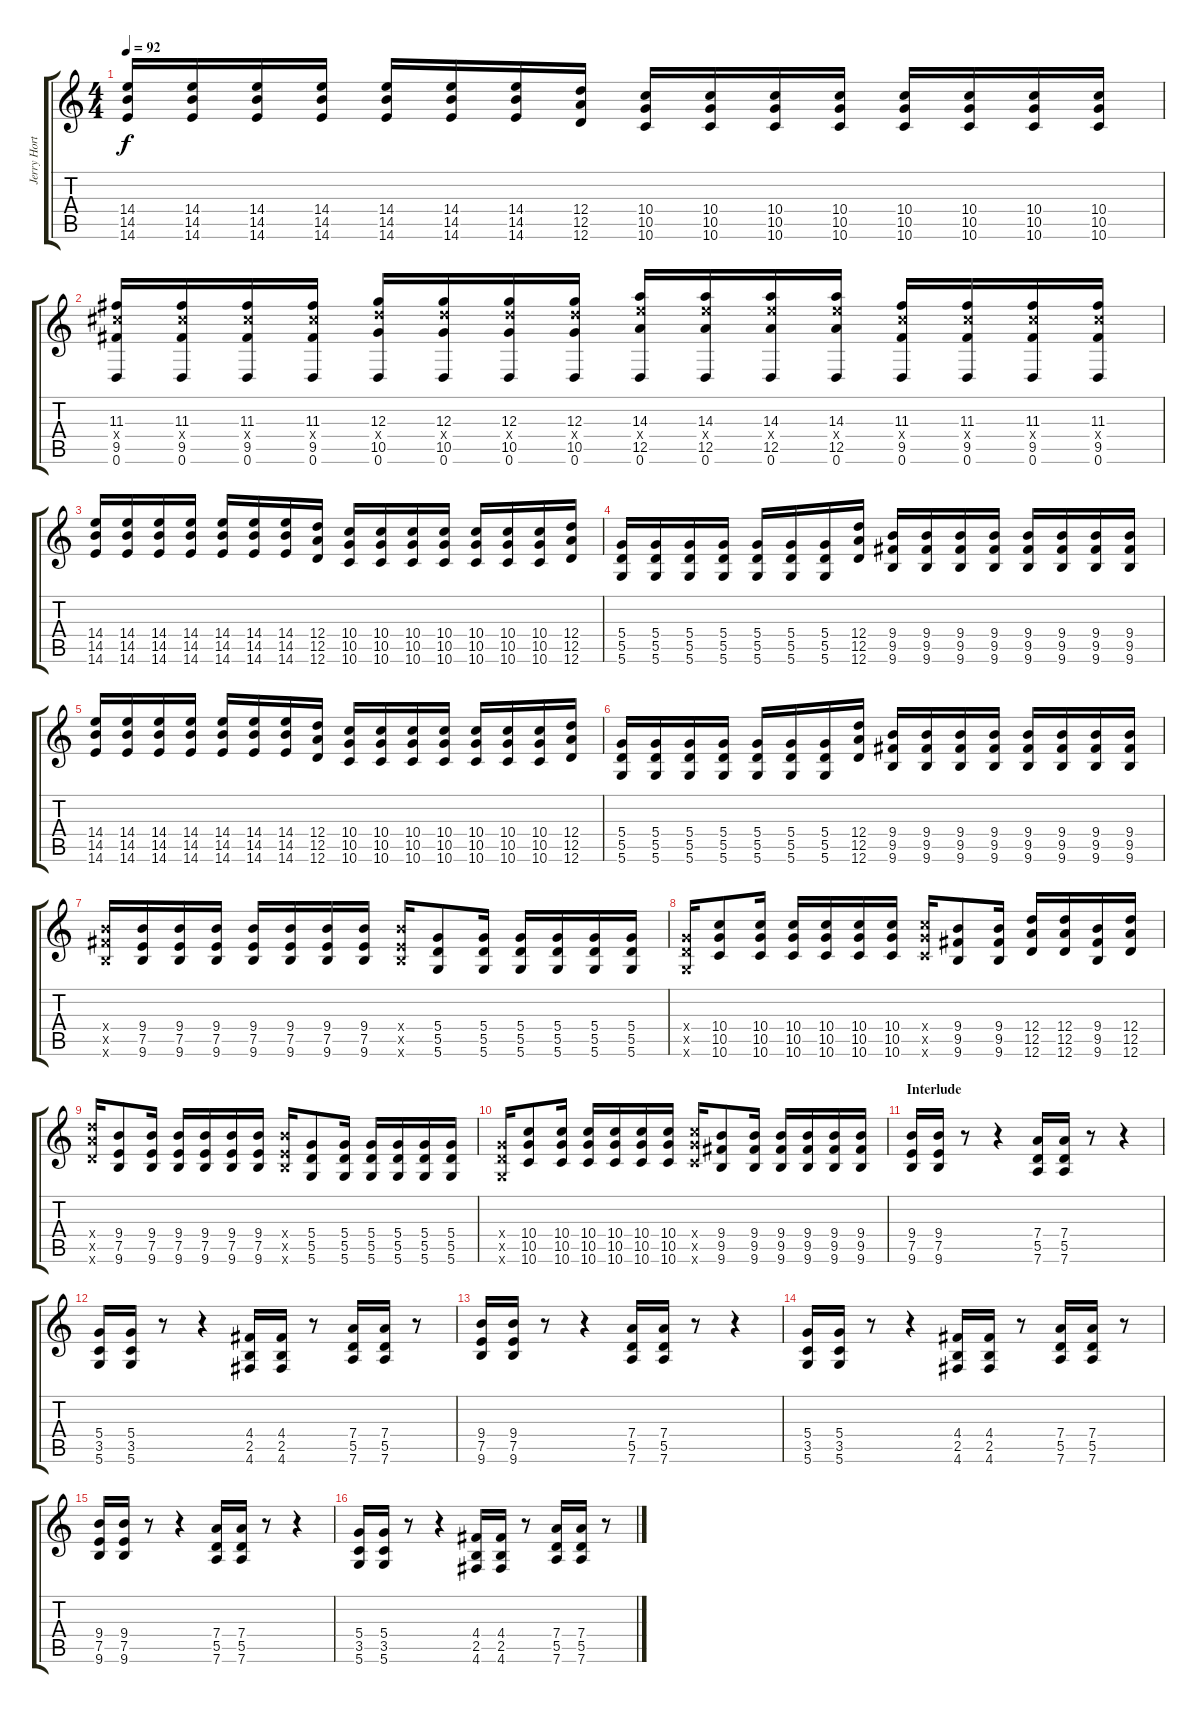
\track ("Jerry Horton" "Jerry Hort") {instrument distortionguitar}
\staff {score tabs}
\tuning (E4 B3 G3 D3 A2 D2) {hide}
\ts (4 4)
\tempo 92
\clef g2
\ks c
(14.4 14.5 14.6).16{dy f} (14.4 14.5 14.6).16 (14.4 14.5 14.6).16 (14.4 14.5 14.6).16 (14.4 14.5 14.6).16 (14.4 14.5 14.6).16 (14.4 14.5 14.6).16 (12.4 12.5 12.6).16 (10.4 10.5 10.6).16 (10.4 10.5 10.6).16 (10.4 10.5 10.6).16 (10.4 10.5 10.6).16 (10.4 10.5 10.6).16 (10.4 10.5 10.6).16 (10.4 10.5 10.6).16 (10.4 10.5 10.6).16 |
(11.3 11.4{x} 9.5 0.6).16 (11.3 11.4{x} 9.5 0.6).16 (11.3 11.4{x} 9.5 0.6).16 (11.3 11.4{x} 9.5 0.6).16 (12.3 12.4{x} 10.5 0.6).16 (12.3 12.4{x} 10.5 0.6).16 (12.3 12.4{x} 10.5 0.6).16 (12.3 12.4{x} 10.5 0.6).16 (14.3 14.4{x} 12.5 0.6).16 (14.3 14.4{x} 12.5 0.6).16 (14.3 14.4{x} 12.5 0.6).16 (14.3 14.4{x} 12.5 0.6).16 (11.3 11.4{x} 9.5 0.6).16 (11.3 11.4{x} 9.5 0.6).16 (11.3 11.4{x} 9.5 0.6).16 (11.3 11.4{x} 9.5 0.6).16 |
(14.4 14.5 14.6).16 (14.4 14.5 14.6).16 (14.4 14.5 14.6).16 (14.4 14.5 14.6).16 (14.4 14.5 14.6).16 (14.4 14.5 14.6).16 (14.4 14.5 14.6).16 (12.4 12.5 12.6).16 (10.4 10.5 10.6).16 (10.4 10.5 10.6).16 (10.4 10.5 10.6).16 (10.4 10.5 10.6).16 (10.4 10.5 10.6).16 (10.4 10.5 10.6).16 (10.4 10.5 10.6).16 (12.4 12.5 12.6).16 |
(5.4 5.5 5.6).16 (5.4 5.5 5.6).16 (5.4 5.5 5.6).16 (5.4 5.5 5.6).16 (5.4 5.5 5.6).16 (5.4 5.5 5.6).16 (5.4 5.5 5.6).16 (12.4 12.5 12.6).16 (9.4 9.5 9.6).16 (9.4 9.5 9.6).16 (9.4 9.5 9.6).16 (9.4 9.5 9.6).16 (9.4 9.5 9.6).16 (9.4 9.5 9.6).16 (9.4 9.5 9.6).16 (9.4 9.5 9.6).16 |
(14.4 14.5 14.6).16 (14.4 14.5 14.6).16 (14.4 14.5 14.6).16 (14.4 14.5 14.6).16 (14.4 14.5 14.6).16 (14.4 14.5 14.6).16 (14.4 14.5 14.6).16 (12.4 12.5 12.6).16 (10.4 10.5 10.6).16 (10.4 10.5 10.6).16 (10.4 10.5 10.6).16 (10.4 10.5 10.6).16 (10.4 10.5 10.6).16 (10.4 10.5 10.6).16 (10.4 10.5 10.6).16 (12.4 12.5 12.6).16 |
(5.4 5.5 5.6).16 (5.4 5.5 5.6).16 (5.4 5.5 5.6).16 (5.4 5.5 5.6).16 (5.4 5.5 5.6).16 (5.4 5.5 5.6).16 (5.4 5.5 5.6).16 (12.4 12.5 12.6).16 (9.4 9.5 9.6).16 (9.4 9.5 9.6).16 (9.4 9.5 9.6).16 (9.4 9.5 9.6).16 (9.4 9.5 9.6).16 (9.4 9.5 9.6).16 (9.4 9.5 9.6).16 (9.4 9.5 9.6).16 |
(9.4{x} 9.5{x} 9.6{x}).16 (9.4 7.5 9.6).16 (9.4 7.5 9.6).16 (9.4 7.5 9.6).16 (9.4 7.5 9.6).16 (9.4 7.5 9.6).16 (9.4 7.5 9.6).16 (9.4 7.5 9.6).16 (9.4{x} 7.5{x} 9.6{x}).16 (5.4 5.5 5.6).8 (5.4 5.5 5.6).16 (5.4 5.5 5.6).16 (5.4 5.5 5.6).16 (5.4 5.5 5.6).16 (5.4 5.5 5.6).16 |
(5.4{x} 5.5{x} 5.6{x}).16 (10.4 10.5 10.6).8 (10.4 10.5 10.6).16 (10.4 10.5 10.6).16 (10.4 10.5 10.6).16 (10.4 10.5 10.6).16 (10.4 10.5 10.6).16 (10.4{x} 10.5{x} 10.6{x}).16 (9.4 9.5 9.6).8 (9.4 9.5 9.6).16 (12.4 12.5 12.6).16 (12.4 12.5 12.6).16 (9.4 9.5 9.6).16 (12.4 12.5 12.6).16 |
(12.4{x} 12.5{x} 12.6{x}).16 (9.4 7.5 9.6).8 (9.4 7.5 9.6).16 (9.4 7.5 9.6).16 (9.4 7.5 9.6).16 (9.4 7.5 9.6).16 (9.4 7.5 9.6).16 (9.4{x} 7.5{x} 9.6{x}).16 (5.4 5.5 5.6).8 (5.4 5.5 5.6).16 (5.4 5.5 5.6).16 (5.4 5.5 5.6).16 (5.4 5.5 5.6).16 (5.4 5.5 5.6).16 |
(5.4{x} 5.5{x} 5.6{x}).16 (10.4 10.5 10.6).8 (10.4 10.5 10.6).16 (10.4 10.5 10.6).16 (10.4 10.5 10.6).16 (10.4 10.5 10.6).16 (10.4 10.5 10.6).16 (10.4{x} 10.5{x} 10.6{x}).16 (9.4 9.5 9.6).8 (9.4 9.5 9.6).16 (9.4 9.5 9.6).16 (9.4 9.5 9.6).16 (9.4 9.5 9.6).16 (9.4 9.5 9.6).16 |
\section ("" "Interlude")
(9.4 7.5 9.6).16 (9.4 7.5 9.6).16 r.8 r.4 (7.4 5.5 7.6).16 (7.4 5.5 7.6).16 r.8 r.4 |
(5.4 3.5 5.6).16 (5.4 3.5 5.6).16 r.8 r.4 (4.4 2.5 4.6).16 (4.4 2.5 4.6).16 r.8 (7.4 5.5 7.6).16 (7.4 5.5 7.6).16 r.8 |
(9.4 7.5 9.6).16 (9.4 7.5 9.6).16 r.8 r.4 (7.4 5.5 7.6).16 (7.4 5.5 7.6).16 r.8 r.4 |
(5.4 3.5 5.6).16 (5.4 3.5 5.6).16 r.8 r.4 (4.4 2.5 4.6).16 (4.4 2.5 4.6).16 r.8 (7.4 5.5 7.6).16 (7.4 5.5 7.6).16 r.8 |
(9.4 7.5 9.6).16 (9.4 7.5 9.6).16 r.8 r.4 (7.4 5.5 7.6).16 (7.4 5.5 7.6).16 r.8 r.4 |
(5.4 3.5 5.6).16 (5.4 3.5 5.6).16 r.8 r.4 (4.4 2.5 4.6).16 (4.4 2.5 4.6).16 r.8 (7.4 5.5 7.6).16 (7.4 5.5 7.6).16 r.8
